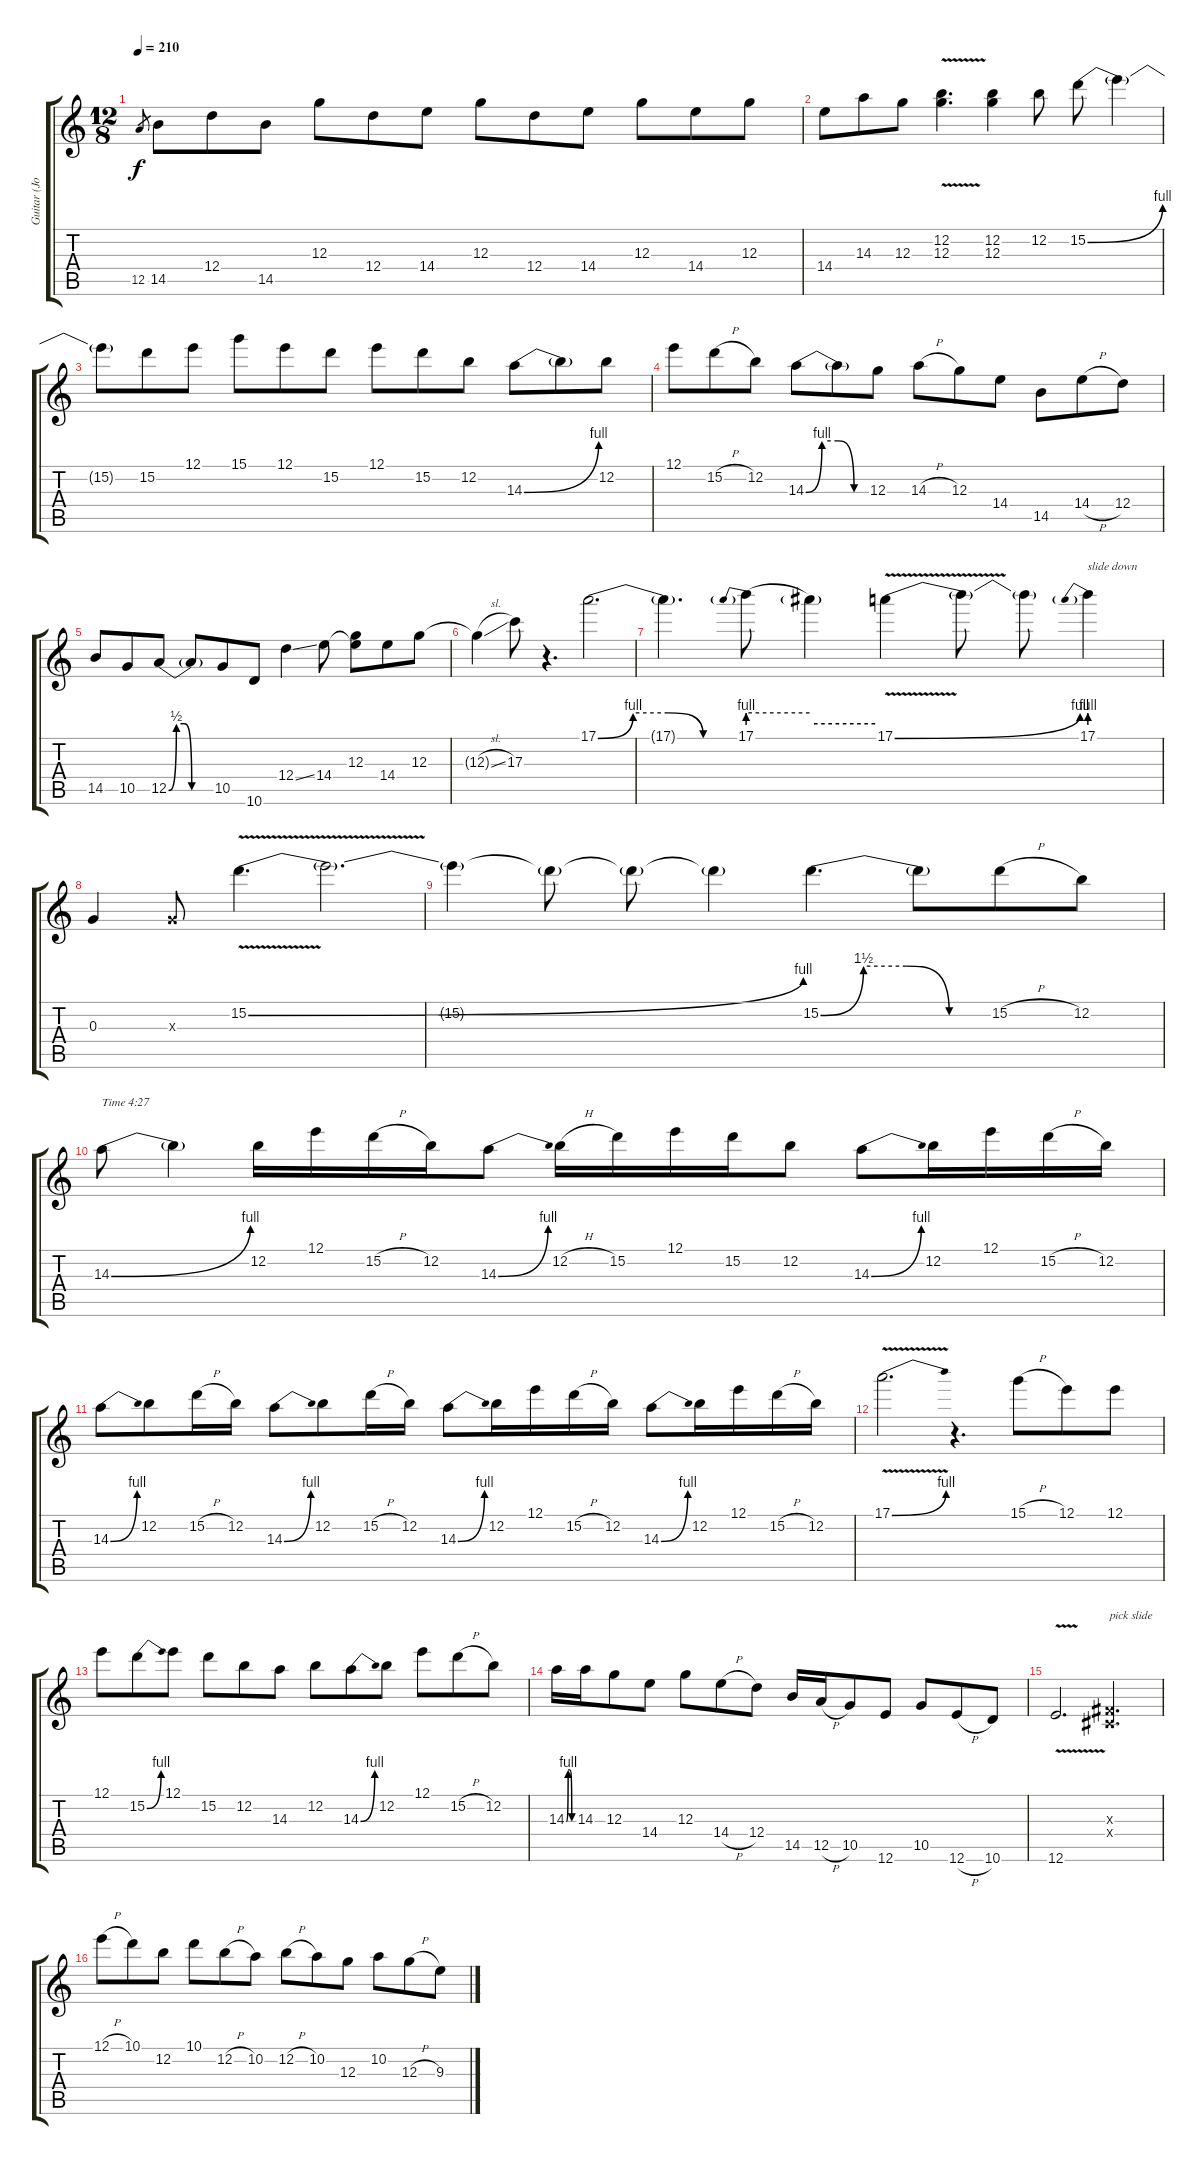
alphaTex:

\track ("Guitar (Johan) " "Guitar (Jo") {instrument overdrivenguitar}
\staff {score tabs}
\tuning (E4 B3 G3 D3 A2 E2) {hide}
\ts (12 8)
\tempo 210
\clef g2
\ks c
12.5.8{gr dy f} 14.5.8 12.4.8 14.5.8 12.3.8 12.4.8 14.4.8 12.3.8 12.4.8 14.4.8 12.3.8 14.4.8 12.3.8 |
14.4.8 14.3.8 12.3.8 (12.2{v} 12.3{v}).4{d} (12.2 12.3).4 12.2.8 15.2{be (bend 0 0 60 4)}.8 15.2{t}.4 |
15.2{t}.8 15.2.8 12.1.8 15.1.8 12.1.8 15.2.8 12.1.8 15.2.8 12.2.8 14.3{be (bend 0 0 60 4)}.8 14.3{t}.8 12.2.8 |
12.1.8 15.2{h}.8 12.2.8 14.3{be (custom 0 0 15 4 30 4 45 0 60 0)}.8 14.3{t}.8 12.3.8 14.3{h}.8 12.3.8 14.4.8 14.5.8 14.4{h}.8 12.4.8 |
14.5.8 10.5.8 12.5{be (custom 0 0 10 2 20 2 30 0 60 0)}.8 12.5{t}.8 10.5.8 10.6.8 12.4{ss}.4 14.4.8 (12.3 14.4{t}).8 14.4.8 12.3.8 |
12.3{sl t}.4 17.3.8 r.4{d} 17.1{be (custom 0 0 15 4 30 4 45 0 60 0)}.2{d} |
17.1{t}.4{d} 17.1{be (prebend 0 4 60 4)}.8 17.1{be (hold 0 2 60 2) t}.4 17.1{be (bend 0 0 60 4) v}.4 17.1{t}.8 17.1{t}.8 17.1{be (prebend 0 4 60 4)}.4{txt "slide down"} |
0.3.4 0.3{x}.8 15.2{be (bend 0 0 60 4) v}.4{d} 15.2{t}.2{d} |
15.2{t}.4 15.2{t}.8 15.2{t}.8 15.2{t}.4 15.2{be (custom 0 0 15 6 30 6 45 0 60 0)}.4{d} 15.2{t}.8 15.2{h}.8 12.2.8 |
14.3{be (bend 0 0 60 4)}.8{txt "Time 4:27"} 14.3{t}.4 12.2.16 12.1.16 15.2{h}.16 12.2.16 14.3{be (bend 0 0 60 4)}.8 12.2{h}.16 15.2.16 12.1.16 15.2.16 12.2.8 14.3{be (bend 0 0 60 4)}.8 12.2.16 12.1.16 15.2{h}.16 12.2.16 |
14.3{be (bend 0 0 60 4)}.8 12.2.8 15.2{h}.16 12.2.16 14.3{be (bend 0 0 60 4)}.8 12.2.8 15.2{h}.16 12.2.16 14.3{be (bend 0 0 60 4)}.8 12.2.16 12.1.16 15.2{h}.16 12.2.16 14.3{be (bend 0 0 60 4)}.8 12.2.16 12.1.16 15.2{h}.16 12.2.16 |
17.1{be (bend 0 0 60 4) v}.2{d} r.4{d} 15.1{h}.8 12.1.8 12.1.8 |
12.1.8 15.2{be (bend 0 0 60 4)}.8 12.1.8 15.2.8 12.2.8 14.3.8 12.2.8 14.3{be (bend 0 0 60 4)}.8 12.2.8 12.1.8 15.2{h}.8 12.2.8 |
14.3{be (custom 0 0 15 4 30 4 45 0 60 0)}.16 14.3.16 12.3.8 14.4.8 12.3.8 14.4{h}.8 12.4.8 14.5.16 12.5{h}.16 10.5.8 12.6.8 10.5.8 12.6{h}.8 10.6.8 |
12.6{v}.2{d} (-1.3{x} -1.4{x}).2{d txt "pick slide"} |
12.1{h}.8 10.1.8 12.2.8 10.1.8 12.2{h}.8 10.2.8 12.2{h}.8 10.2.8 12.3.8 10.2.8 12.3{h}.8 9.3.8
